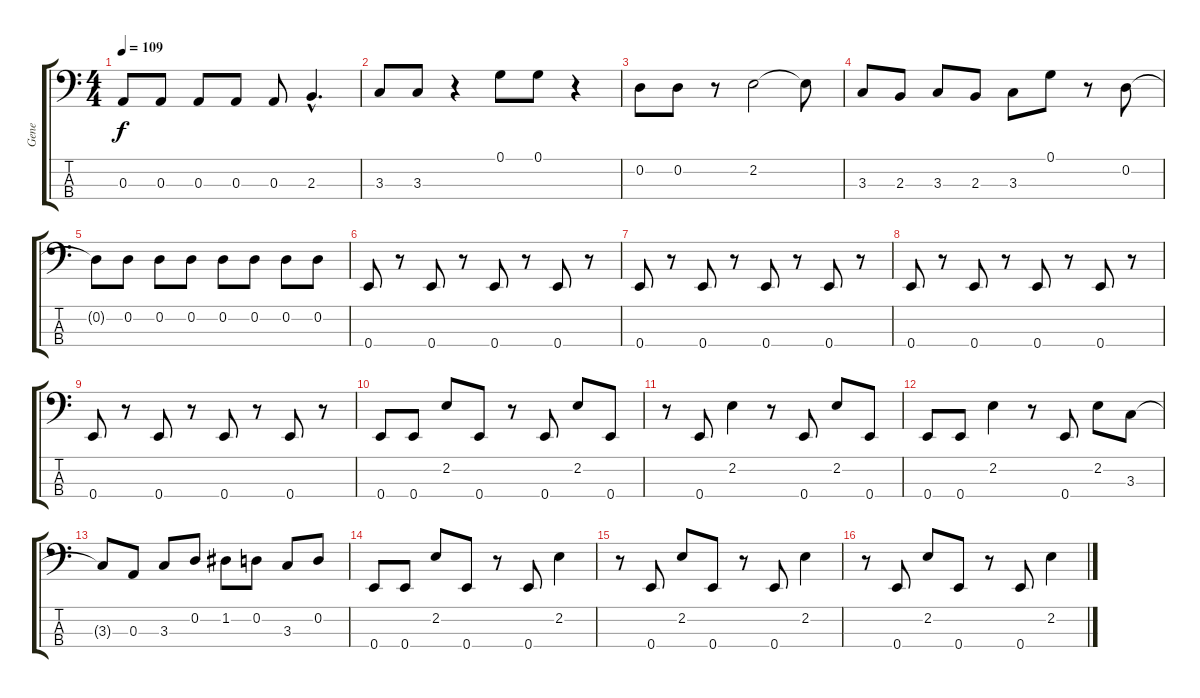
\track ("Gene" "Gene") {instrument electricbassfinger}
\staff {score tabs}
\tuning (G2 D2 A1 E1) {hide}
\ts (4 4)
\tempo 109
\clef f4
\ks c
0.3.8{dy f} 0.3.8 0.3.8 0.3.8 0.3.8 2.3{hac}.4{d} |
3.3.8 3.3.8 r.4 0.1.8 0.1.8 r.4 |
0.2.8 0.2.8 r.8 2.2.2 2.2{t}.8 |
3.3.8 2.3.8 3.3.8 2.3.8 3.3.8 0.1.8 r.8 0.2.8 |
0.2{t}.8 0.2.8 0.2.8 0.2.8 0.2.8 0.2.8 0.2.8 0.2.8 |
0.4.8 r.8 0.4.8 r.8 0.4.8 r.8 0.4.8 r.8 |
0.4.8 r.8 0.4.8 r.8 0.4.8 r.8 0.4.8 r.8 |
0.4.8 r.8 0.4.8 r.8 0.4.8 r.8 0.4.8 r.8 |
0.4.8 r.8 0.4.8 r.8 0.4.8 r.8 0.4.8 r.8 |
0.4.8 0.4.8 2.2.8 0.4.8 r.8 0.4.8 2.2.8 0.4.8 |
r.8 0.4.8 2.2.4 r.8 0.4.8 2.2.8 0.4.8 |
0.4.8 0.4.8 2.2.4 r.8 0.4.8 2.2.8 3.3.8 |
3.3{t}.8 0.3.8 3.3.8 0.2.8 1.2.8 0.2.8 3.3.8 0.2.8 |
0.4.8 0.4.8 2.2.8 0.4.8 r.8 0.4.8 2.2.4 |
r.8 0.4.8 2.2.8 0.4.8 r.8 0.4.8 2.2.4 |
r.8 0.4.8 2.2.8 0.4.8 r.8 0.4.8 2.2.4
